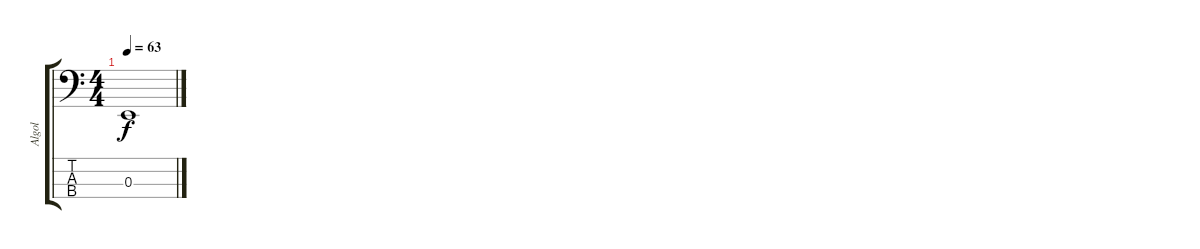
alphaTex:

\track ("Algol" "Algol") {instrument electricbasspick}
\staff {score tabs}
\tuning (D2 A1 E1 B0) {hide}
\ts (4 4)
\tempo 63
\clef f4
\ks c
0.3{t}.1{dy f}
